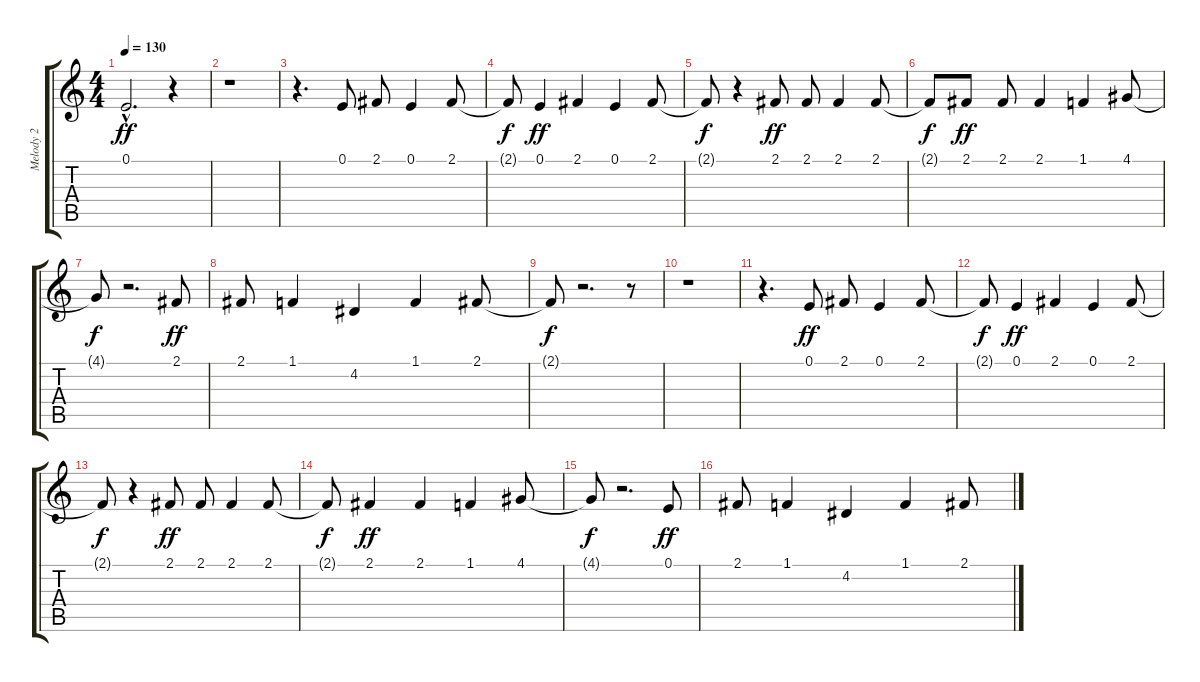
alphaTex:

\track ("Melody 2" "Melody 2") {instrument lead4chiff}
\staff {score tabs}
\tuning (E4 B3 G3 D3 A2 E2) {hide}
\ts (4 4)
\tempo 130
\clef g2
\ks c
0.1{hac}.2{d dy ff} r.4 |
r.1 |
r.4{d} 0.1.8 2.1.8 0.1.4 2.1.8 |
2.1{t}.8{dy f} 0.1.4{dy ff} 2.1.4 0.1.4 2.1.8 |
2.1{t}.8{dy f} r.4 2.1.8{dy ff} 2.1.8 2.1.4 2.1.8 |
2.1{t}.8{dy f} 2.1.8{dy ff} 2.1.8 2.1.4 1.1.4 4.1.8 |
4.1{t}.8{dy f} r.2{d} 2.1.8{dy ff} |
2.1.8 1.1.4 4.2.4 1.1.4 2.1.8 |
2.1{t}.8{dy f} r.2{d} r.8 |
r.1 |
r.4{d} 0.1.8{dy ff} 2.1.8 0.1.4 2.1.8 |
2.1{t}.8{dy f} 0.1.4{dy ff} 2.1.4 0.1.4 2.1.8 |
2.1{t}.8{dy f} r.4 2.1.8{dy ff} 2.1.8 2.1.4 2.1.8 |
2.1{t}.8{dy f} 2.1.4{dy ff} 2.1.4 1.1.4 4.1.8 |
4.1{t}.8{dy f} r.2{d} 0.1.8{dy ff} |
2.1.8 1.1.4 4.2.4 1.1.4 2.1.8
